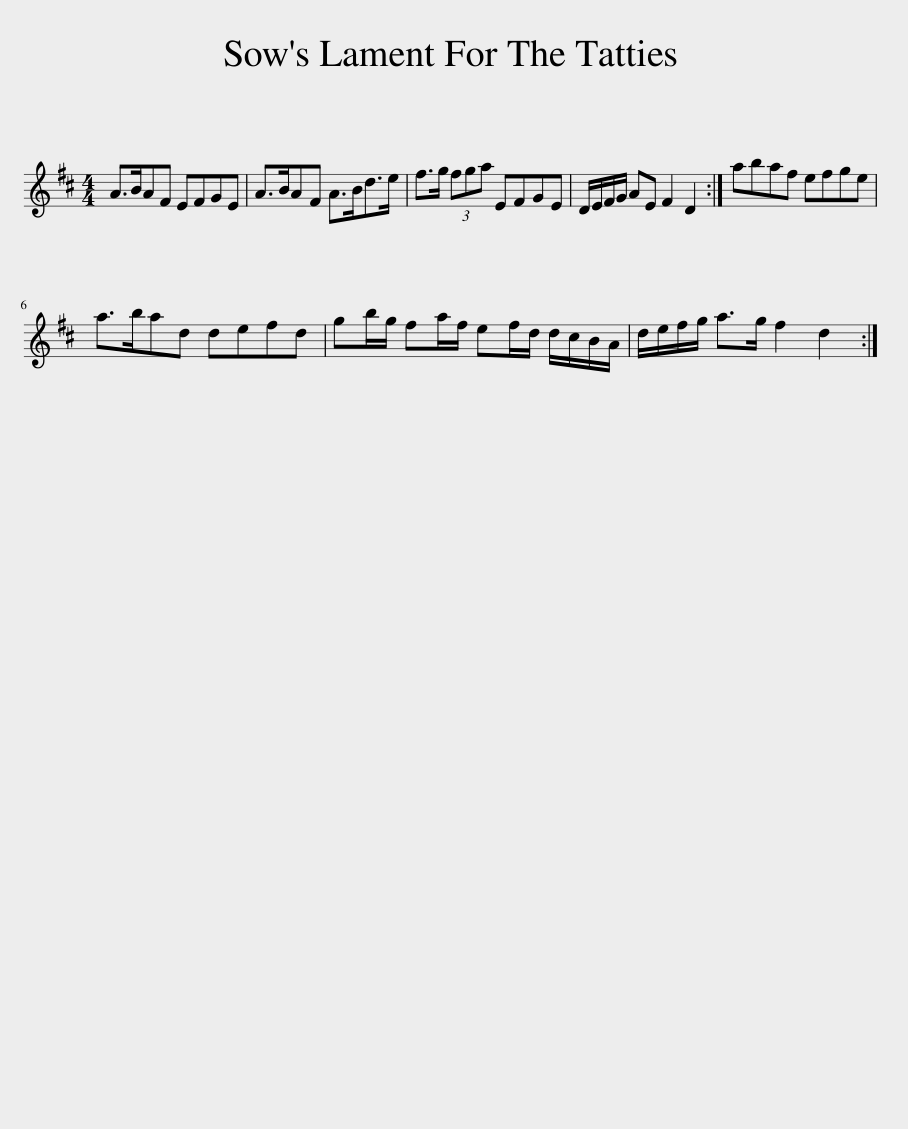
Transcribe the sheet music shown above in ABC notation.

X:1
L:1/8
M:4/4
I:linebreak $
K:D
V:1 treble
V:1
 A>BAF EFGE | A>BAF A>Bd>e | f>g (3fga EFGE | D/E/F/G/ AE F2 D2 :| abaf efge |$ %5
 a>bad defd | gb/g/ fa/f/ ef/d/ d/c/B/A/ | d/e/f/g/ a>g f2 d2 :| %8
